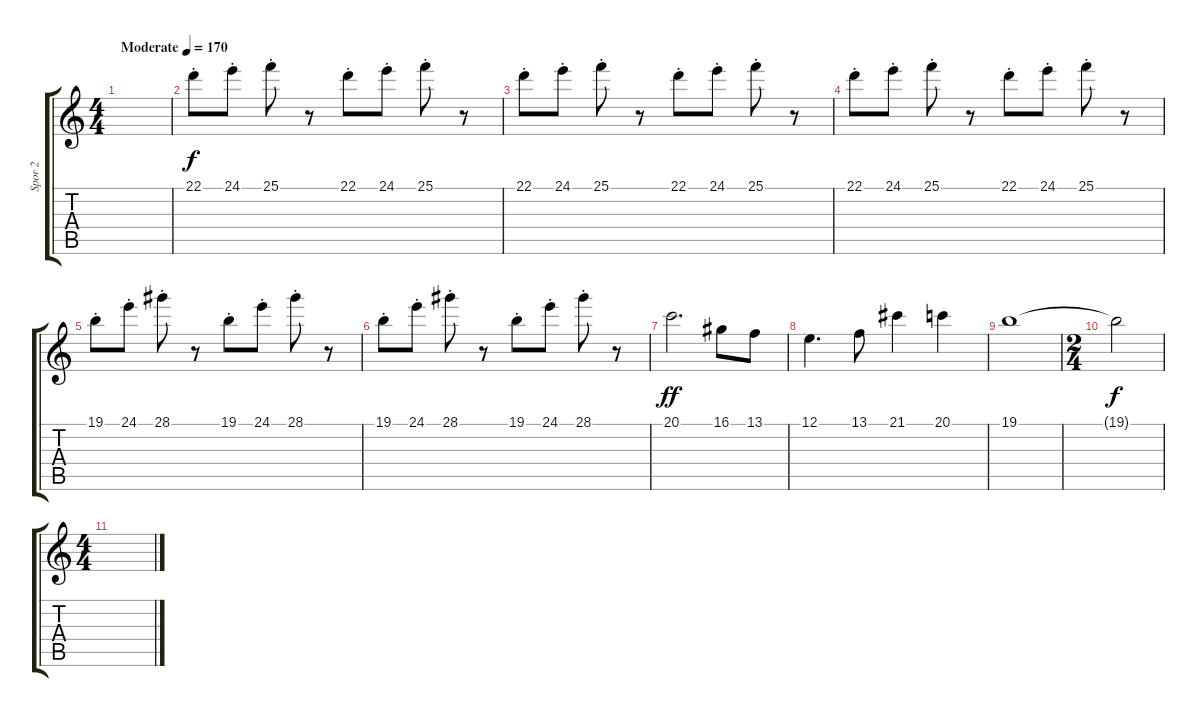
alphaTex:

\track ("Spor 2" "Spor 2") {instrument piccolo}
\staff {score tabs}
\tuning (E4 B3 G3 D3 A2 E2) {hide}
\ts (4 4)
\tempo (170 "Moderate")
\clef g2
\ks c
|
22.1{st}.8 24.1{st}.8 25.1{st}.8 r.8 22.1{st}.8 24.1{st}.8 25.1{st}.8 r.8 |
22.1{st}.8 24.1{st}.8 25.1{st}.8 r.8 22.1{st}.8 24.1{st}.8 25.1{st}.8 r.8 |
22.1{st}.8 24.1{st}.8 25.1{st}.8 r.8 22.1{st}.8 24.1{st}.8 25.1{st}.8 r.8 |
19.1{st}.8 24.1{st}.8 28.1{st}.8 r.8 19.1{st}.8 24.1{st}.8 28.1{st}.8 r.8 |
19.1{st}.8 24.1{st}.8 28.1{st}.8 r.8 19.1{st}.8 24.1{st}.8 28.1{st}.8 r.8 |
20.1.2{d dy ff} 16.1.8 13.1.8 |
12.1.4{d} 13.1.8 21.1.4 20.1.4 |
19.1.1 |
\ts (2 4)
19.1{t}.2{dy f} |
\ts (4 4)
